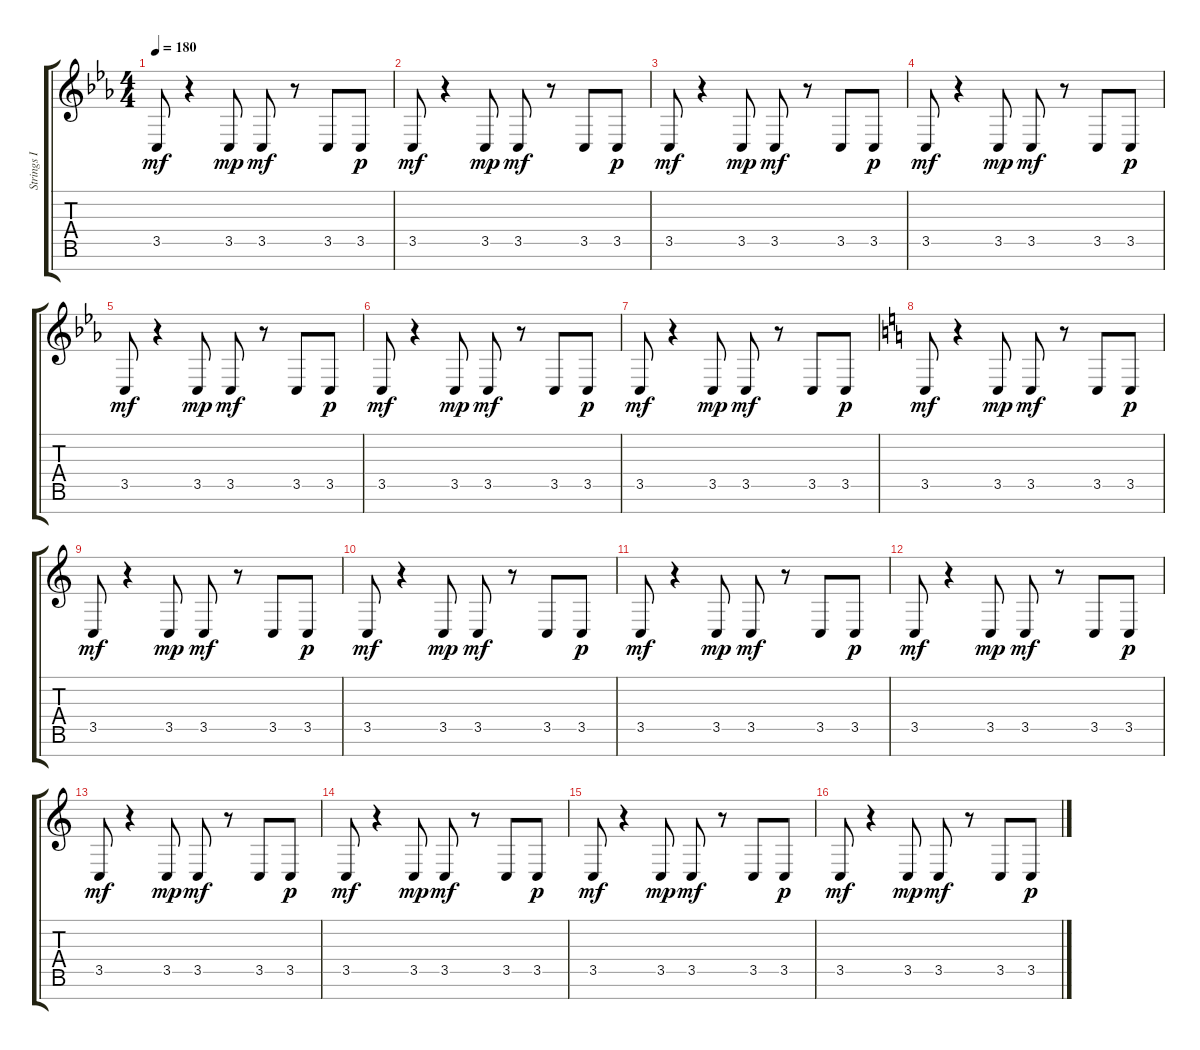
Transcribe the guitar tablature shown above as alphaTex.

\track ("Strings I" "Strings I") {instrument stringensemble2}
\staff {score tabs}
\tuning (E4 B3 G3 D3 A2 E2 B1) {hide}
\ts (4 4)
\tempo 180
\clef g2
\ks cminor
3.5.8{dy mf} r.4 3.5.8{dy mp} 3.5.8{dy mf} r.8 3.5.8 3.5.8{dy p} |
3.5.8{dy mf} r.4 3.5.8{dy mp} 3.5.8{dy mf} r.8 3.5.8 3.5.8{dy p} |
3.5.8{dy mf} r.4 3.5.8{dy mp} 3.5.8{dy mf} r.8 3.5.8 3.5.8{dy p} |
3.5.8{dy mf} r.4 3.5.8{dy mp} 3.5.8{dy mf} r.8 3.5.8 3.5.8{dy p} |
3.5.8{dy mf} r.4 3.5.8{dy mp} 3.5.8{dy mf} r.8 3.5.8 3.5.8{dy p} |
3.5.8{dy mf} r.4 3.5.8{dy mp} 3.5.8{dy mf} r.8 3.5.8 3.5.8{dy p} |
3.5.8{dy mf} r.4 3.5.8{dy mp} 3.5.8{dy mf} r.8 3.5.8 3.5.8{dy p} |
\ks c
3.5.8{dy mf} r.4 3.5.8{dy mp} 3.5.8{dy mf} r.8 3.5.8 3.5.8{dy p} |
3.5.8{dy mf} r.4 3.5.8{dy mp} 3.5.8{dy mf} r.8 3.5.8 3.5.8{dy p} |
3.5.8{dy mf} r.4 3.5.8{dy mp} 3.5.8{dy mf} r.8 3.5.8 3.5.8{dy p} |
3.5.8{dy mf} r.4 3.5.8{dy mp} 3.5.8{dy mf} r.8 3.5.8 3.5.8{dy p} |
3.5.8{dy mf} r.4 3.5.8{dy mp} 3.5.8{dy mf} r.8 3.5.8 3.5.8{dy p} |
3.5.8{dy mf} r.4 3.5.8{dy mp} 3.5.8{dy mf} r.8 3.5.8 3.5.8{dy p} |
3.5.8{dy mf} r.4 3.5.8{dy mp} 3.5.8{dy mf} r.8 3.5.8 3.5.8{dy p} |
3.5.8{dy mf} r.4 3.5.8{dy mp} 3.5.8{dy mf} r.8 3.5.8 3.5.8{dy p} |
3.5.8{dy mf} r.4 3.5.8{dy mp} 3.5.8{dy mf} r.8 3.5.8 3.5.8{dy p}
